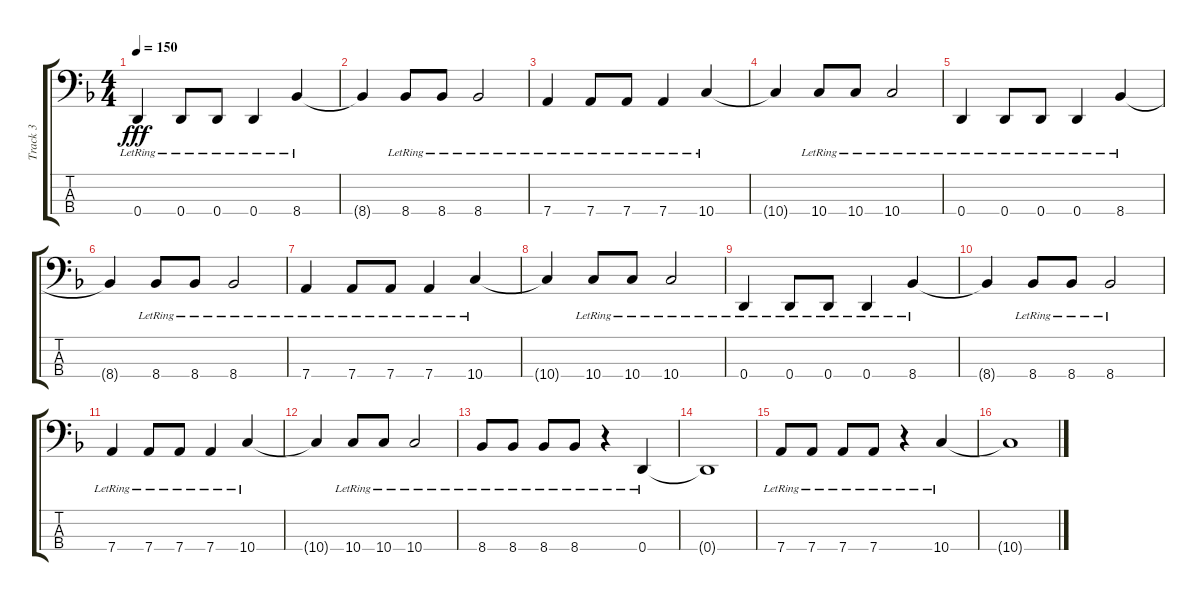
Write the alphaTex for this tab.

\track ("Track 3" "Track 3") {instrument electricbasspick}
\staff {score tabs}
\tuning (G2 D2 A1 D1) {hide}
\ts (4 4)
\tempo 150
\clef f4
\ks dminor
0.4{lr}.4{dy fff} 0.4{lr}.8 0.4{lr}.8 0.4{lr}.4 8.4{lr}.4 |
8.4{t}.4 8.4{lr}.8 8.4{lr}.8 8.4{lr}.2 |
7.4{lr}.4 7.4{lr}.8 7.4{lr}.8 7.4{lr}.4 10.4{lr}.4 |
10.4{t}.4 10.4{lr}.8 10.4{lr}.8 10.4{lr}.2 |
0.4{lr}.4 0.4{lr}.8 0.4{lr}.8 0.4{lr}.4 8.4{lr}.4 |
8.4{t}.4 8.4{lr}.8 8.4{lr}.8 8.4{lr}.2 |
7.4{lr}.4 7.4{lr}.8 7.4{lr}.8 7.4{lr}.4 10.4{lr}.4 |
10.4{t}.4 10.4{lr}.8 10.4{lr}.8 10.4{lr}.2 |
0.4{lr}.4 0.4{lr}.8 0.4{lr}.8 0.4{lr}.4 8.4{lr}.4 |
8.4{t}.4 8.4{lr}.8 8.4{lr}.8 8.4{lr}.2 |
7.4{lr}.4 7.4{lr}.8 7.4{lr}.8 7.4{lr}.4 10.4{lr}.4 |
10.4{t}.4 10.4{lr}.8 10.4{lr}.8 10.4{lr}.2 |
8.4{lr}.8 8.4{lr}.8 8.4{lr}.8 8.4{lr}.8 r.4 0.4{lr}.4 |
0.4{t}.1 |
7.4{lr}.8 7.4{lr}.8 7.4{lr}.8 7.4{lr}.8 r.4 10.4{lr}.4 |
10.4{t}.1
